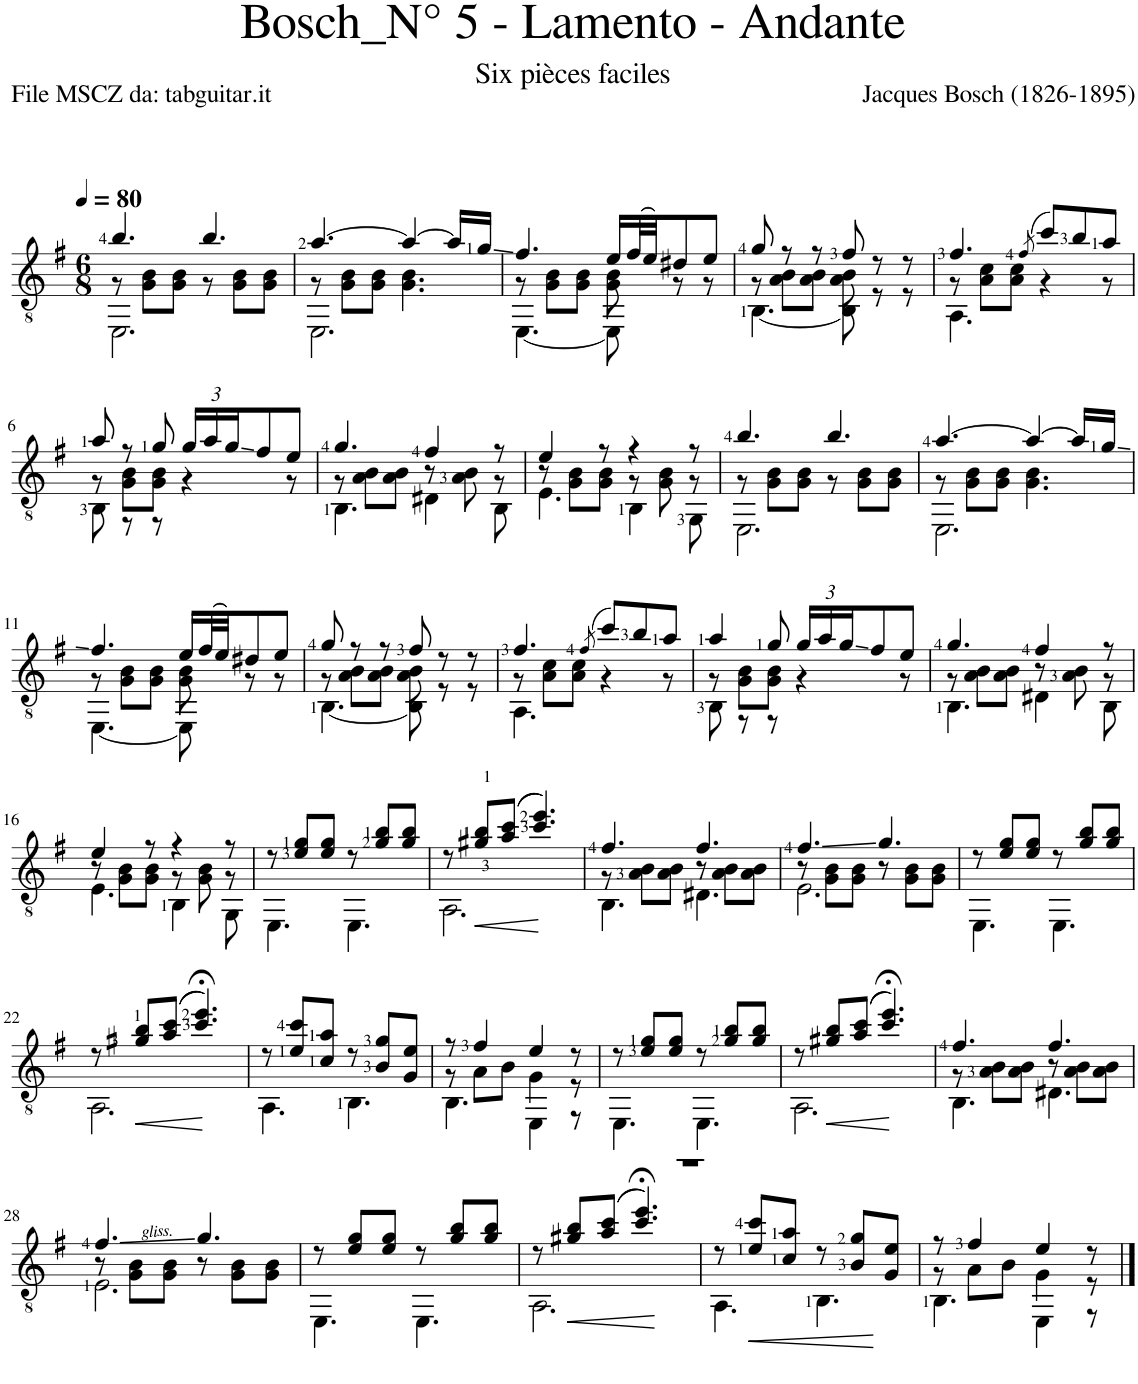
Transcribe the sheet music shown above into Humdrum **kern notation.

**kern	**dynam
*part1	*part1
*staff1	*staff1
*I"Guitar	*
*I'Guit.	*
*clefGv2	*
*k[f#]	*
*M6/8	*
*MM80	*
=1	=1
*^	*
*	*^	*
4.b/	8r	2.EE\	.
.	8G\ 8B\L	.	.
.	8G\ 8B\J	.	.
4.b/	8r	.	.
.	8G\ 8B\L	.	.
.	8G\ 8B\J	.	.
=2	=2	=2	=2
[4.a/	8r	2.EE\	.
.	8G\ 8B\L	.	.
.	8G\ 8B\J	.	.
4a/_	4.G\ 4.B\	.	.
16a/LL]	.	.	.
16g/JJ	.	.	.
=3	=3	=3	=3
4.f#/	8r	[4.EE\	.
.	8G\ 8B\L	.	.
.	8G\ 8B\J	.	.
16e/LL	8G\ 8B\	8EE\]	.
(32f#/L	.	.	.
32e/JJ)	.	.	.
8d#X/	8r	4ryy	.
8e/J	8r	.	.
=4	=4	=4	=4
8g/	8r	[4.BB\	.
8r	8A\ 8B\L	.	.
8r	8A\ 8B\J	.	.
8f#/	8A\ 8B\	8BB\]	.
8r	8r	4ryy	.
8r	8r	.	.
=5	=5	=5	=5
4.f#/	8r	4.AA\	.
.	8A\ 8c\L	.	.
.	8A\ 8c\J	.	.
(8qf#/	.	.	.
8cc/L)	4r	4.ryy	.
8b/	.	.	.
8a/J	8r	.	.
!!LO:LB:g=z	!!	!!
=6	=6	=6	=6
8a/	8r	8BB\	.
8r	8G\ 8B\L	8r	.
8g/	8G\ 8B\J	8r	.
*Xbrackettup	*	*	*
24g/LL	4r	4.ryy	.
24a/	.	.	.
24g/J	.	.	.
8f#/	.	.	.
8e/J	8r	.	.
=7	=7	=7	=7
4.g/	8r	4.BB\	.
.	8A\ 8B\L	.	.
.	8A\ 8B\J	.	.
4f#/	8r	4D#X\	.
.	8A\ 8B\	.	.
8r	8r	8BB\	.
=8	=8	=8	=8
4e/	8r	4.E\	.
.	8G\ 8B\L	.	.
8r	8G\ 8B\J	.	.
4r	8r	4BB\	.
.	8G\ 8B\	.	.
8r	8r	8GG\	.
=9	=9	=9	=9
4.b/	8r	2.EE\	.
.	8G\ 8B\L	.	.
.	8G\ 8B\J	.	.
4.b/	8r	.	.
.	8G\ 8B\L	.	.
.	8G\ 8B\J	.	.
=10	=10	=10	=10
[4.a/	8r	2.EE\	.
.	8G\ 8B\L	.	.
.	8G\ 8B\J	.	.
4a/_	4.G\ 4.B\	.	.
16a/LL]	.	.	.
16g/JJ	.	.	.
!!LO:LB:g=z	!!	!!
=11	=11	=11	=11
4.f#/	8r	[4.EE\	.
.	8G\ 8B\L	.	.
.	8G\ 8B\J	.	.
16e/LL	8G\ 8B\	8EE\]	.
(32f#/L	.	.	.
32e/JJ)	.	.	.
8d#X/	8r	4ryy	.
8e/J	8r	.	.
=12	=12	=12	=12
8g/	8r	[4.BB\	.
8r	8A\ 8B\L	.	.
8r	8A\ 8B\J	.	.
8f#/	8A\ 8B\	8BB\]	.
8r	8r	4ryy	.
8r	8r	.	.
=13	=13	=13	=13
4.f#/	8r	4.AA\	.
.	8A\ 8c\L	.	.
.	8A\ 8c\J	.	.
(8qf#/	.	.	.
8cc/L)	4r	4.ryy	.
8b/	.	.	.
8a/J	8r	.	.
=14	=14	=14	=14
4a/	8r	8BB\	.
.	8G\ 8B\L	8r	.
8g/	8G\ 8B\J	8r	.
24g/LL	4r	4.ryy	.
24a/	.	.	.
24g/J	.	.	.
8f#/	.	.	.
8e/J	8r	.	.
=15	=15	=15	=15
4.g/	8r	4.BB\	.
.	8A\ 8B\L	.	.
.	8A\ 8B\J	.	.
4f#/	8r	4D#X\	.
.	8A\ 8B\	.	.
8r	8r	8BB\	.
!!LO:LB:g=z	!!	!!
=16	=16	=16	=16
4e/	8r	4.E\	.
.	8G\ 8B\L	.	.
8r	8G\ 8B\J	.	.
4r	8r	4BB\	.
.	8G\ 8B\	.	.
8r	8r	8GG\	.
*	*v	*v	*
=17	=17	=17
8r	4.EE\	.
8e/ 8g/L	.	.
8e/ 8g/J	.	.
8r	4.EE\	.
8g/ 8b/L	.	.
8g/ 8b/J	.	.
=18	=18	=18
8r	2.AA\	.
!	!	!LO:HP:b
8g#X/ 8b/L	.	<
((8a/ 8cc/J	.	.
4.cc/ 4.ee/))	.	.
*v	*v	*
.	[
=19	=19
*^	*
*	*^	*
4.f#/	8r	4.BB\	.
.	8A\ 8B\L	.	.
.	8A\ 8B\J	.	.
4.f#/	8r	4.D#X\	.
.	8A\ 8B\L	.	.
.	8A\ 8B\J	.	.
=20	=20	=20	=20
4.f#/	8r	2.E\	.
.	8G\ 8B\L	.	.
.	8G\ 8B\J	.	.
4.g/	8r	.	.
.	8G\ 8B\L	.	.
.	8G\ 8B\J	.	.
*	*v	*v	*
=21	=21	=21
8r	4.EE\	.
8e/ 8g/L	.	.
8e/ 8g/J	.	.
8r	4.EE\	.
8g/ 8b/L	.	.
8g/ 8b/J	.	.
!!LO:LB:g=z	!!
=22	=22	=22
8r	2.AA\	.
!	!	!LO:HP:b
8g#X/ 8b/L	.	<
((8a/ 8cc/J	.	.
4.cc/;< 4.ee/;<))	.	.
*v	*v	*
.	[
=23	=23
*^	*
8r	4.AA\	.
8e/ 8cc/L	.	.
8c/ 8a/J	.	.
8r	4.BB\	.
8B/ 8g/L	.	.
8G/ 8e/J	.	.
=24	=24	=24
*	*^	*
8r	8r	4.BB\	.
4f#/	8A\L	.	.
.	8B\J	.	.
4e/	4G\	4EE\	.
8r	8r	8r	.
=25	=25	=25	=25
8r	4.EE\	2.r	.
8e/ 8g/L	.	.	.
8e/ 8g/J	.	.	.
8r	4.EE\	.	.
8g/ 8b/L	.	.	.
8g/ 8b/J	.	.	.
*	*v	*v	*
=26	=26	=26
8r	2.AA\	.
!	!	!LO:HP:b
8g#X/ 8b/L	.	<
((8a/ 8cc/J	.	.
4.cc/;< 4.ee/;<))	.	.
*v	*v	*
.	[
=27	=27
*^	*
*	*^	*
4.f#/	8r	4.BB\	.
.	8A\ 8B\L	.	.
.	8A\ 8B\J	.	.
4.f#/	8r	4.D#X\	.
.	8A\ 8B\L	.	.
.	8A\ 8B\J	.	.
!!LO:LB:g=z	!!	!!
=28	=28	=28	=28
4.f#/	8r	2.E\	.
.	8G\ 8B\L	.	.
.	8G\ 8B\J	.	.
4.g/	8r	.	.
.	8G\ 8B\L	.	.
.	8G\ 8B\J	.	.
*	*v	*v	*
=29	=29	=29
8r	4.EE\	.
8e/ 8g/L	.	.
8e/ 8g/J	.	.
8r	4.EE\	.
8g/ 8b/L	.	.
8g/ 8b/J	.	.
=30	=30	=30
8r	2.AA\	.
!	!	!LO:HP:b
8g#X/ 8b/L	.	<
((8a/ 8cc/J	.	.
4.cc/;< 4.ee/;<))	.	.
*v	*v	*
.	[
=31	=31
*^	*
8r	4.AA\	.
!	!	!LO:HP:b
8e/ 8cc/L	.	<
8c/ 8a/J	.	.
8r	4.BB\	.
8B/ 8g/L	.	.
8G/ 8e/J	.	.
*v	*v	*
.	[
=32	=32
*^	*
*	*^	*
8r	8r	4.BB\	.
4f#/	8A\L	.	.
.	8B\J	.	.
4e/	4G\	4EE\	.
8r	8r	8r	.
*v	*v	*v	*
==	==
*-	*-
